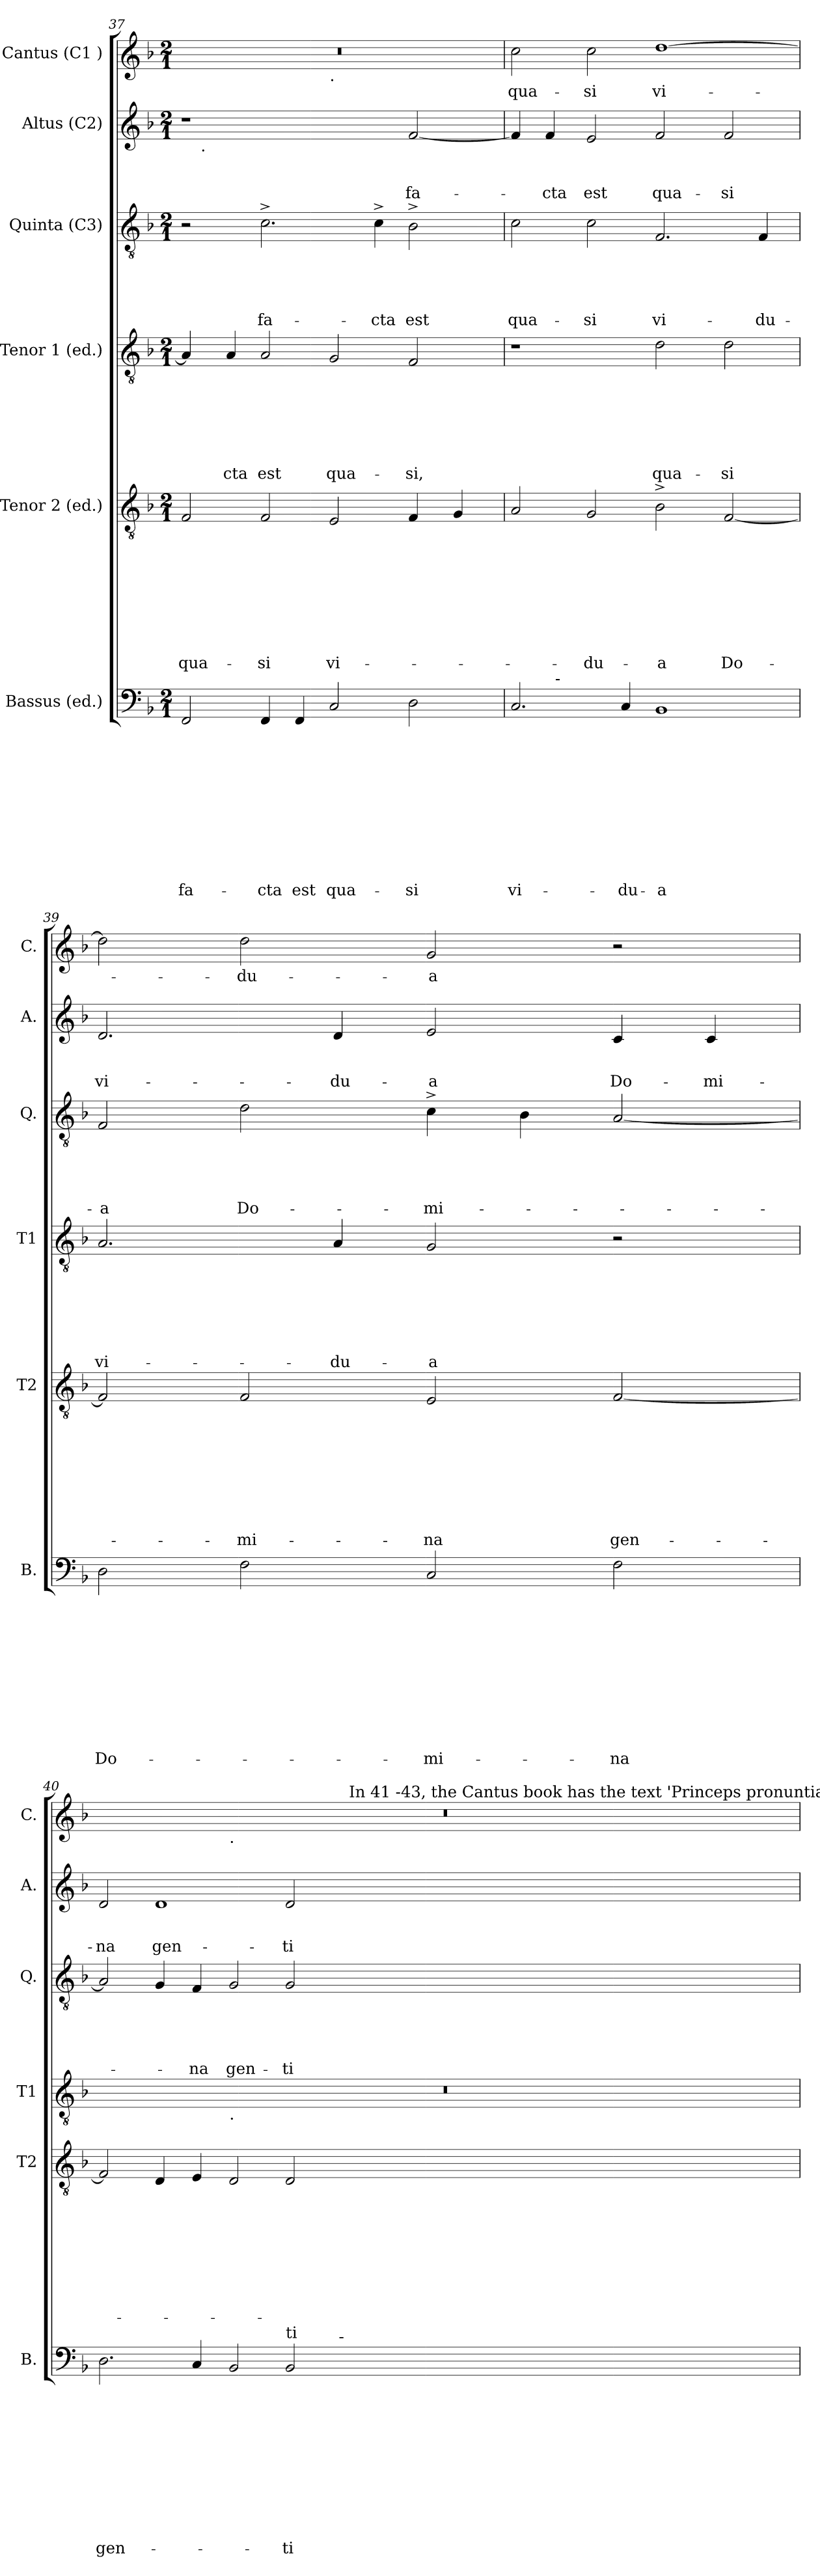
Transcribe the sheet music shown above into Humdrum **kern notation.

**kern	**text	**text	**text	**text	**text	**text	**text	**text	**text	**text	**text	**kern	**text	**text	**text	**text	**text	**text	**text	**text	**text	**kern	**text	**text	**text	**text	**text	**text	**text	**kern	**text	**text	**text	**text	**text	**kern	**text	**text	**text	**kern	**text
*part6	*part6	*part6	*part6	*part6	*part6	*part6	*part6	*part6	*part6	*part6	*part6	*part5	*part5	*part5	*part5	*part5	*part5	*part5	*part5	*part5	*part5	*part4	*part4	*part4	*part4	*part4	*part4	*part4	*part4	*part3	*part3	*part3	*part3	*part3	*part3	*part2	*part2	*part2	*part2	*part1	*part1
*staff6	*staff6	*staff6	*staff6	*staff6	*staff6	*staff6	*staff6	*staff6	*staff6	*staff6	*staff6	*staff5	*staff5	*staff5	*staff5	*staff5	*staff5	*staff5	*staff5	*staff5	*staff5	*staff4	*staff4	*staff4	*staff4	*staff4	*staff4	*staff4	*staff4	*staff3	*staff3	*staff3	*staff3	*staff3	*staff3	*staff2	*staff2	*staff2	*staff2	*staff1	*staff1
*I"Bassus (ed.)	*	*	*	*	*	*	*	*	*	*	*	*I"Tenor 2 (ed.)	*	*	*	*	*	*	*	*	*	*I"Tenor 1 (ed.)	*	*	*	*	*	*	*	*I"Quinta (C3)	*	*	*	*	*	*I"Altus (C2)	*	*	*	*I"Cantus (C1 )	*
*I'B.	*	*	*	*	*	*	*	*	*	*	*	*I'T2	*	*	*	*	*	*	*	*	*	*I'T1	*	*	*	*	*	*	*	*I'Q.	*	*	*	*	*	*I'A.	*	*	*	*I'C.	*
*clefF4	*	*	*	*	*	*	*	*	*	*	*	*clefGv2	*	*	*	*	*	*	*	*	*	*clefGv2	*	*	*	*	*	*	*	*clefGv2	*	*	*	*	*	*clefG2	*	*	*	*clefG2	*
*k[b-]	*	*	*	*	*	*	*	*	*	*	*	*k[b-]	*	*	*	*	*	*	*	*	*	*k[b-]	*	*	*	*	*	*	*	*k[b-]	*	*	*	*	*	*k[b-]	*	*	*	*k[b-]	*
*F:	*	*	*	*	*	*	*	*	*	*	*	*F:	*	*	*	*	*	*	*	*	*	*F:	*	*	*	*	*	*	*	*F:	*	*	*	*	*	*F:	*	*	*	*F:	*
*M2/1	*	*	*	*	*	*	*	*	*	*	*	*M2/1	*	*	*	*	*	*	*	*	*	*M2/1	*	*	*	*	*	*	*	*M2/1	*	*	*	*	*	*M2/1	*	*	*	*M2/1	*
=37	=37	=37	=37	=37	=37	=37	=37	=37	=37	=37	=37	=37	=37	=37	=37	=37	=37	=37	=37	=37	=37	=37	=37	=37	=37	=37	=37	=37	=37	=37	=37	=37	=37	=37	=37	=37	=37	=37	=37	=37	=37
!	!	!	!	!	!	!	!	!	!	!	!LO:LY:b	!	!	!	!	!	!	!	!	!	!LO:LY:b	!	!	!	!	!	!	!	!	!	!	!	!	!	!	!	!	!	!	!	!
*	*	*	*	*	*	*	*	*	*	*	*	*	*	*	*	*	*	*	*	*	*	*	*	*	*	*	*	*	*	*	*	*	*	*	*	*^	*	*	*	*^	*
2FF/	.	.	.	.	.	.	.	.	.	.	fa-	2F/	.	.	.	.	.	.	.	.	qua-	4A/]	.	.	.	.	.	.	.	2r	.	.	.	.	.	1r	16.ryy	.	.	.	0r	1ryy	.
!	!	!	!	!	!	!	!	!	!	!	!	!	!	!	!	!	!	!	!	!	!	!	!	!	!	!	!	!	!	!	!	!	!	!	!	!	!LO:TX:b:t=.	!	!	!	!	!	!
.	.	.	.	.	.	.	.	.	.	.	.	.	.	.	.	.	.	.	.	.	.	.	.	.	.	.	.	.	.	.	.	.	.	.	.	.	1ryy	.	.	.	.	.	.
!	!	!	!	!	!	!	!	!	!	!	!	!	!	!	!	!	!	!	!	!	!	!	!	!	!	!	!	!	!LO:LY:b	!	!	!	!	!	!	!	!	!	!	!	!	!	!
.	.	.	.	.	.	.	.	.	.	.	.	.	.	.	.	.	.	.	.	.	.	4A/	.	.	.	.	.	.	-cta	.	.	.	.	.	.	.	.	.	.	.	.	.	.
!	!	!	!	!	!	!	!	!	!	!	!LO:LY:b	!	!	!	!	!	!	!	!	!	!LO:LY:b	!	!	!	!	!	!	!	!LO:LY:b	!	!	!	!	!	!LO:LY:b	!	!	!	!	!	!	!	!
4FF/	.	.	.	.	.	.	.	.	.	.	-cta	2F/	.	.	.	.	.	.	.	.	-si	2A/	.	.	.	.	.	.	est	2.c^>\	.	.	.	.	fa-	.	.	.	.	.	.	.	.
!	!	!	!	!	!	!	!	!	!	!	!LO:LY:b	!	!	!	!	!	!	!	!	!	!	!	!	!	!	!	!	!	!	!	!	!	!	!	!	!	!	!	!	!	!	!	!
4FF/	.	.	.	.	.	.	.	.	.	.	est	.	.	.	.	.	.	.	.	.	.	.	.	.	.	.	.	.	.	.	.	.	.	.	.	.	.	.	.	.	.	.	.
!	!	!	!	!	!	!	!	!	!	!	!	!	!	!	!	!	!	!	!	!	!	!	!	!	!	!	!	!	!	!	!	!	!	!	!	!	!	!	!	!	!	!LO:TX:b:t=.	!
!	!	!	!	!	!	!	!	!	!	!	!LO:LY:b	!	!	!	!	!	!	!	!	!	!LO:LY:b	!	!	!	!	!	!	!	!LO:LY:b	!	!	!	!	!	!	!	!	!	!	!	!	!	!
2C/	.	.	.	.	.	.	.	.	.	.	qua-	2E/	.	.	.	.	.	.	.	.	vi-	2G/	.	.	.	.	.	.	qua-	.	.	.	.	.	.	2ryy	.	.	.	.	.	1ryy	.
.	.	.	.	.	.	.	.	.	.	.	.	.	.	.	.	.	.	.	.	.	.	.	.	.	.	.	.	.	.	.	.	.	.	.	.	.	2ryy	.	.	.	.	.	.
!	!	!	!	!	!	!	!	!	!	!	!	!	!	!	!	!	!	!	!	!	!	!	!	!	!	!	!	!	!	!	!	!	!	!	!LO:LY:b	!	!	!	!	!	!	!	!
.	.	.	.	.	.	.	.	.	.	.	.	.	.	.	.	.	.	.	.	.	.	.	.	.	.	.	.	.	.	4c^>\	.	.	.	.	-cta	.	.	.	.	.	.	.	.
!	!	!	!	!	!	!	!	!	!	!	!LO:LY:b	!	!	!	!	!	!	!	!	!	!	!	!	!	!	!	!	!	!LO:LY:b	!	!	!	!	!	!LO:LY:b	!	!	!	!	!LO:LY:b	!	!	!
2D\	.	.	.	.	.	.	.	.	.	.	-si	4F/	.	.	.	.	.	.	.	.	.	2F/	.	.	.	.	.	.	-si,	2B-^>\	.	.	.	.	est	[<2f/	.	.	.	fa-	.	.	.
.	.	.	.	.	.	.	.	.	.	.	.	.	.	.	.	.	.	.	.	.	.	.	.	.	.	.	.	.	.	.	.	.	.	.	.	.	4ryy	.	.	.	.	.	.
.	.	.	.	.	.	.	.	.	.	.	.	4G/	.	.	.	.	.	.	.	.	.	.	.	.	.	.	.	.	.	.	.	.	.	.	.	.	.	.	.	.	.	.	.
.	.	.	.	.	.	.	.	.	.	.	.	.	.	.	.	.	.	.	.	.	.	.	.	.	.	.	.	.	.	.	.	.	.	.	.	.	8ryy	.	.	.	.	.	.
.	.	.	.	.	.	.	.	.	.	.	.	.	.	.	.	.	.	.	.	.	.	.	.	.	.	.	.	.	.	.	.	.	.	.	.	.	32ryy	.	.	.	.	.	.
!!LO:LB:g=z
=38	=38	=38	=38	=38	=38	=38	=38	=38	=38	=38	=38	=38	=38	=38	=38	=38	=38	=38	=38	=38	=38	=38	=38	=38	=38	=38	=38	=38	=38	=38	=38	=38	=38	=38	=38	=38	=38	=38	=38	=38	=38	=38	=38
!	!	!	!	!	!	!	!	!	!	!	!LO:LY:b	!	!	!	!	!	!	!	!	!	!	!	!	!	!	!	!	!	!	!	!	!	!	!	!LO:LY:b	!	!	!	!	!	!	!	!LO:LY:b
*	*	*	*	*	*	*	*	*	*	*	*	*	*	*	*	*	*	*	*	*	*	*	*	*	*	*	*	*	*	*	*	*	*	*	*	*v	*v	*	*	*	*	*	*
*^	*	*	*	*	*	*	*	*	*	*	*	*	*	*	*	*	*	*	*	*	*	*	*	*	*	*	*	*	*	*	*	*	*	*	*	*	*	*	*	*v	*v	*
2.C/	4ryy	.	.	.	.	.	.	.	.	.	.	vi-	2A/	.	.	.	.	.	.	.	.	.	1r	.	.	.	.	.	.	.	2c\	.	.	.	.	qua-	4f/]	.	.	.	2cc\	qua-
!	!	!	!	!	!	!	!	!	!	!	!	!	!	!	!	!	!	!	!	!	!	!	!	!	!	!	!	!	!	!	!	!	!	!	!	!	!	!	!	!LO:LY:b	!	!
.	32ryy	.	.	.	.	.	.	.	.	.	.	.	.	.	.	.	.	.	.	.	.	.	.	.	.	.	.	.	.	.	.	.	.	.	.	.	4f/	.	.	-cta	.	.
!	!LO:TX:a:t=-	!	!	!	!	!	!	!	!	!	!	!	!	!	!	!	!	!	!	!	!	!	!	!	!	!	!	!	!	!	!	!	!	!	!	!	!	!	!	!	!	!
.	1ryy	.	.	.	.	.	.	.	.	.	.	.	.	.	.	.	.	.	.	.	.	.	.	.	.	.	.	.	.	.	.	.	.	.	.	.	.	.	.	.	.	.
!	!	!	!	!	!	!	!	!	!	!	!	!	!	!	!	!	!	!	!	!	!	!LO:LY:b	!	!	!	!	!	!	!	!	!	!	!	!	!	!LO:LY:b	!	!	!	!LO:LY:b	!	!LO:LY:b
.	.	.	.	.	.	.	.	.	.	.	.	.	2G/	.	.	.	.	.	.	.	.	-du-	.	.	.	.	.	.	.	.	2c\	.	.	.	.	-si	2e/	.	.	est	2cc\	-si
!	!	!	!	!	!	!	!	!	!	!	!	!LO:LY:b	!	!	!	!	!	!	!	!	!	!	!	!	!	!	!	!	!	!	!	!	!	!	!	!	!	!	!	!	!	!
4C/	.	.	.	.	.	.	.	.	.	.	.	-du-	.	.	.	.	.	.	.	.	.	.	.	.	.	.	.	.	.	.	.	.	.	.	.	.	.	.	.	.	.	.
!	!	!	!	!	!	!	!	!	!	!	!	!LO:LY:b:rj	!	!	!	!	!	!	!	!	!	!LO:LY:b	!	!	!	!	!	!	!	!LO:LY:b	!	!	!	!	!	!LO:LY:b	!	!	!	!LO:LY:b	!	!LO:LY:b
1BB-	.	.	.	.	.	.	.	.	.	.	.	-a	2B-^>\	.	.	.	.	.	.	.	.	-a	2d\	.	.	.	.	.	.	qua-	2.F/	.	.	.	.	vi-	2f/	.	.	qua-	[>1dd	vi-
.	2ryy	.	.	.	.	.	.	.	.	.	.	.	.	.	.	.	.	.	.	.	.	.	.	.	.	.	.	.	.	.	.	.	.	.	.	.	.	.	.	.	.	.
!	!	!	!	!	!	!	!	!	!	!	!	!	!	!	!	!	!	!	!	!	!	!LO:LY:b	!	!	!	!	!	!	!	!LO:LY:b	!	!	!	!	!	!	!	!	!	!LO:LY:b	!	!
.	.	.	.	.	.	.	.	.	.	.	.	.	[<2F/	.	.	.	.	.	.	.	.	Do-	2d\	.	.	.	.	.	.	-si	.	.	.	.	.	.	2f/	.	.	-si	.	.
!	!	!	!	!	!	!	!	!	!	!	!	!	!	!	!	!	!	!	!	!	!	!	!	!	!	!	!	!	!	!	!	!	!	!	!	!LO:LY:b	!	!	!	!	!	!
.	.	.	.	.	.	.	.	.	.	.	.	.	.	.	.	.	.	.	.	.	.	.	.	.	.	.	.	.	.	.	4F/	.	.	.	.	-du-	.	.	.	.	.	.
.	8..ryy	.	.	.	.	.	.	.	.	.	.	.	.	.	.	.	.	.	.	.	.	.	.	.	.	.	.	.	.	.	.	.	.	.	.	.	.	.	.	.	.	.
=39	=39	=39	=39	=39	=39	=39	=39	=39	=39	=39	=39	=39	=39	=39	=39	=39	=39	=39	=39	=39	=39	=39	=39	=39	=39	=39	=39	=39	=39	=39	=39	=39	=39	=39	=39	=39	=39	=39	=39	=39	=39	=39
!	!	!	!	!	!	!	!	!	!	!	!	!LO:LY:b	!	!	!	!	!	!	!	!	!	!	!	!	!	!	!	!	!	!LO:LY:b	!	!	!	!	!	!LO:LY:b	!	!	!	!LO:LY:b	!	!
*v	*v	*	*	*	*	*	*	*	*	*	*	*	*	*	*	*	*	*	*	*	*	*	*	*	*	*	*	*	*	*	*	*	*	*	*	*	*	*	*	*	*	*
2D\	.	.	.	.	.	.	.	.	.	.	Do-	2F/]	.	.	.	.	.	.	.	.	.	2.A/	.	.	.	.	.	.	vi-	2F/	.	.	.	.	-a	2.d/	.	.	vi-	2dd\]	.
!	!	!	!	!	!	!	!	!	!	!	!	!	!	!	!	!	!	!	!	!	!LO:LY:b	!	!	!	!	!	!	!	!	!	!	!	!	!	!LO:LY:b	!	!	!	!	!	!LO:LY:b
2F\	.	.	.	.	.	.	.	.	.	.	.	2F/	.	.	.	.	.	.	.	.	-mi-	.	.	.	.	.	.	.	.	2d\	.	.	.	.	Do-	.	.	.	.	2dd\	-du-
!	!	!	!	!	!	!	!	!	!	!	!	!	!	!	!	!	!	!	!	!	!	!	!	!	!	!	!	!	!LO:LY:b	!	!	!	!	!	!	!	!	!	!LO:LY:b	!	!
.	.	.	.	.	.	.	.	.	.	.	.	.	.	.	.	.	.	.	.	.	.	4A/	.	.	.	.	.	.	-du-	.	.	.	.	.	.	4d/	.	.	-du-	.	.
!	!	!	!	!	!	!	!	!	!	!	!LO:LY:b	!	!	!	!	!	!	!	!	!	!LO:LY:b	!	!	!	!	!	!	!	!LO:LY:b	!	!	!	!	!	!LO:LY:b	!	!	!	!LO:LY:b	!	!LO:LY:b
2C/	.	.	.	.	.	.	.	.	.	.	-mi-	2E/	.	.	.	.	.	.	.	.	-na	2G/	.	.	.	.	.	.	-a	4c^>\	.	.	.	.	-mi-	2e/	.	.	-a	2g/	-a
.	.	.	.	.	.	.	.	.	.	.	.	.	.	.	.	.	.	.	.	.	.	.	.	.	.	.	.	.	.	4B-\	.	.	.	.	.	.	.	.	.	.	.
!	!	!	!	!	!	!	!	!	!	!	!LO:LY:b	!	!	!	!	!	!	!	!	!	!LO:LY:b	!	!	!	!	!	!	!	!	!	!	!	!	!	!	!	!	!	!LO:LY:b	!	!
2F\	.	.	.	.	.	.	.	.	.	.	-na	[<2F/	.	.	.	.	.	.	.	.	gen-	2r	.	.	.	.	.	.	.	[<2A/	.	.	.	.	.	4c/	.	.	Do-	2r	.
!	!	!	!	!	!	!	!	!	!	!	!	!	!	!	!	!	!	!	!	!	!	!	!	!	!	!	!	!	!	!	!	!	!	!	!	!	!	!	!LO:LY:b:rj	!	!
.	.	.	.	.	.	.	.	.	.	.	.	.	.	.	.	.	.	.	.	.	.	.	.	.	.	.	.	.	.	.	.	.	.	.	.	4c/	.	.	-mi-	.	.
=40	=40	=40	=40	=40	=40	=40	=40	=40	=40	=40	=40	=40	=40	=40	=40	=40	=40	=40	=40	=40	=40	=40	=40	=40	=40	=40	=40	=40	=40	=40	=40	=40	=40	=40	=40	=40	=40	=40	=40	=40	=40
!	!	!	!	!	!	!	!	!	!	!	!LO:LY:b	!	!	!	!	!	!	!	!	!	!	!	!	!	!	!	!	!	!	!	!	!	!	!	!	!	!	!	!LO:LY:b	!	!
*^	*	*	*	*	*	*	*	*	*	*	*	*	*	*	*	*	*	*	*	*	*	*^	*	*	*	*	*	*	*	*	*	*	*	*	*	*	*	*	*	*^	*
*	*	*	*	*	*	*	*	*	*	*	*	*	*	*	*	*	*	*	*	*	*	*	*	*	*	*	*	*	*	*	*	*	*	*	*	*	*	*	*	*	*	*	*^	*
2.D\	1ryy	.	.	.	.	.	.	.	.	.	.	gen-	2F/]	.	.	.	.	.	.	.	.	.	0r	1ryy	.	.	.	.	.	.	.	2A/]	.	.	.	.	.	2d/	.	.	-na	0r	1ryy	1ryy	.
!	!	!	!	!	!	!	!	!	!	!	!	!	!	!	!	!	!	!	!	!	!	!	!	!	!	!	!	!	!	!	!	!	!	!	!	!	!	!	!	!	!LO:LY:b	!	!	!	!
.	.	.	.	.	.	.	.	.	.	.	.	.	4D/	.	.	.	.	.	.	.	.	.	.	.	.	.	.	.	.	.	.	4G/	.	.	.	.	.	1d	.	.	gen-	.	.	.	.
!	!	!	!	!	!	!	!	!	!	!	!	!	!	!	!	!	!	!	!	!	!	!	!	!	!	!	!	!	!	!	!	!	!	!	!	!	!LO:LY:b	!	!	!	!	!	!	!	!
4C/	.	.	.	.	.	.	.	.	.	.	.	.	4E/	.	.	.	.	.	.	.	.	.	.	.	.	.	.	.	.	.	.	4F/	.	.	.	.	-na	.	.	.	.	.	.	.	.
!	!	!	!	!	!	!	!	!	!	!	!	!	!	!	!	!	!	!	!	!	!	!	!	!	!	!	!	!	!	!	!	!	!	!	!	!	!	!	!	!	!	!	!LO:TX:b:t=.	!	!
!	!	!	!	!	!	!	!	!	!	!	!	!	!	!	!	!	!	!	!	!	!	!	!	!LO:TX:b:t=.	!	!	!	!	!	!	!	!	!	!	!	!	!	!	!	!	!	!	!	!	!
!	!	!	!	!	!	!	!	!	!	!	!	!	!	!	!	!	!	!	!	!	!	!	!	!	!	!	!	!	!	!	!	!	!	!	!	!	!LO:LY:b	!	!	!	!	!	!	!	!
2BB-/	2ryy	.	.	.	.	.	.	.	.	.	.	.	2D/	.	.	.	.	.	.	.	.	.	.	1ryy	.	.	.	.	.	.	.	2G/	.	.	.	.	gen-	.	.	.	.	.	1ryy	2ryy	.
!LO:TX:a:t=ti	!	!	!	!	!	!	!	!	!	!	!	!	!	!	!	!	!	!	!	!	!	!	!	!	!	!	!	!	!	!	!	!	!	!	!	!	!	!	!	!	!	!	!	!	!
!	!	!	!	!	!	!	!	!	!	!	!	!LO:LY:b	!	!	!	!	!	!	!	!	!	!	!	!	!	!	!	!	!	!	!	!	!	!	!	!	!LO:LY:b	!	!	!	!LO:LY:b	!	!	!	!
2BB-/	4ryy	.	.	.	.	.	.	.	.	.	.	-ti-	2D/	.	.	.	.	.	.	.	.	.	.	.	.	.	.	.	.	.	.	2G/	.	.	.	.	-ti-	2d/	.	.	-ti-	.	.	4ryy	.
.	16ryy	.	.	.	.	.	.	.	.	.	.	.	.	.	.	.	.	.	.	.	.	.	.	.	.	.	.	.	.	.	.	.	.	.	.	.	.	.	.	.	.	.	.	16.ryy	.
!	!LO:TX:a:t=-	!	!	!	!	!	!	!	!	!	!	!	!	!	!	!	!	!	!	!	!	!	!	!	!	!	!	!	!	!	!	!	!	!	!	!	!	!	!	!	!	!	!	!	!
.	8.ryy	.	.	.	.	.	.	.	.	.	.	.	.	.	.	.	.	.	.	.	.	.	.	.	.	.	.	.	.	.	.	.	.	.	.	.	.	.	.	.	.	.	.	.	.
!	!	!	!	!	!	!	!	!	!	!	!	!	!	!	!	!	!	!	!	!	!	!	!	!	!	!	!	!	!	!	!	!	!	!	!	!	!	!	!	!	!	!	!	!LO:TX:a:t=In 41 -43, the Cantus book has the text 'Princeps pronuntiarum'.	!
.	.	.	.	.	.	.	.	.	.	.	.	.	.	.	.	.	.	.	.	.	.	.	.	.	.	.	.	.	.	.	.	.	.	.	.	.	.	.	.	.	.	.	.	8ryy	.
.	.	.	.	.	.	.	.	.	.	.	.	.	.	.	.	.	.	.	.	.	.	.	.	.	.	.	.	.	.	.	.	.	.	.	.	.	.	.	.	.	.	.	.	32ryy	.
*v	*v	*	*	*	*	*	*	*	*	*	*	*	*	*	*	*	*	*	*	*	*	*	*v	*v	*	*	*	*	*	*	*	*	*	*	*	*	*	*	*	*	*	*v	*v	*v	*
=	=	=	=	=	=	=	=	=	=	=	=	=	=	=	=	=	=	=	=	=	=	=	=	=	=	=	=	=	=	=	=	=	=	=	=	=	=	=	=	=	=
*-	*-	*-	*-	*-	*-	*-	*-	*-	*-	*-	*-	*-	*-	*-	*-	*-	*-	*-	*-	*-	*-	*-	*-	*-	*-	*-	*-	*-	*-	*-	*-	*-	*-	*-	*-	*-	*-	*-	*-	*-	*-
